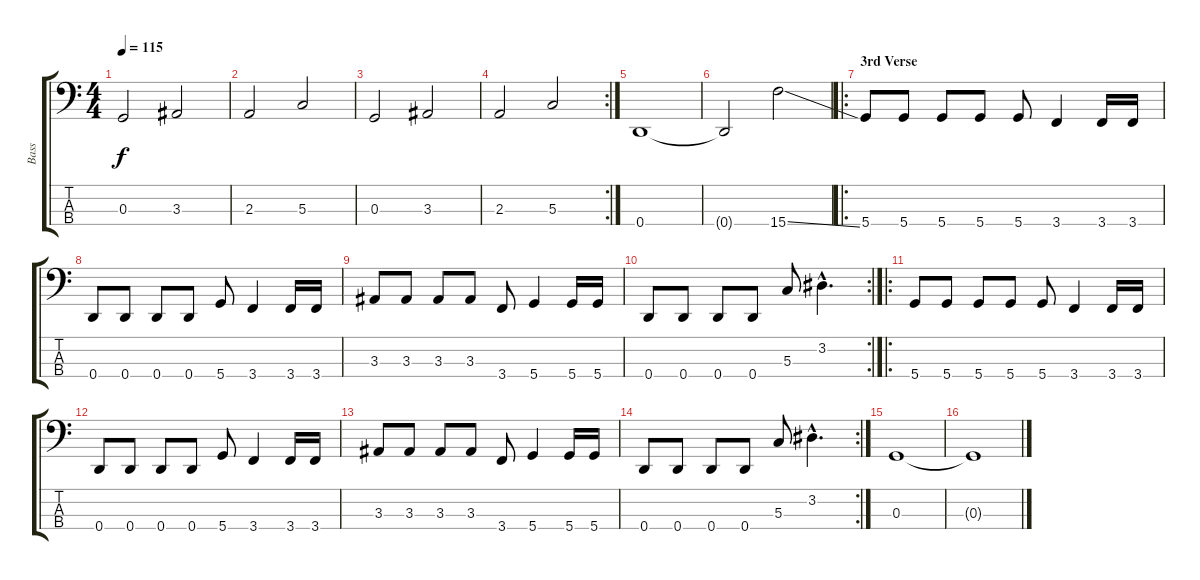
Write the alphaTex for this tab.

\track ("Bass" "Bass") {instrument electricbassfinger}
\staff {score tabs}
\tuning (F2 C2 G1 D1) {hide}
\ts (4 4)
\tempo 115
\clef f4
\ks c
0.3.2{dy f} 3.3.2 |
2.3.2 5.3.2 |
0.3.2 3.3.2 |
\rc 2
2.3.2 5.3.2 |
0.4.1 |
0.4{t}.2 15.4{ss}.2 |
\ro
\section ("" "3rd Verse")
5.4.8 5.4.8 5.4.8 5.4.8 5.4.8 3.4.4 3.4.16 3.4.16 |
0.4.8 0.4.8 0.4.8 0.4.8 5.4.8 3.4.4 3.4.16 3.4.16 |
3.3.8 3.3.8 3.3.8 3.3.8 3.4.8 5.4.4 5.4.16 5.4.16 |
\rc 2
0.4.8 0.4.8 0.4.8 0.4.8 5.3.8 3.2{hac}.4{d} |
\ro
5.4.8 5.4.8 5.4.8 5.4.8 5.4.8 3.4.4 3.4.16 3.4.16 |
0.4.8 0.4.8 0.4.8 0.4.8 5.4.8 3.4.4 3.4.16 3.4.16 |
3.3.8 3.3.8 3.3.8 3.3.8 3.4.8 5.4.4 5.4.16 5.4.16 |
\rc 2
0.4.8 0.4.8 0.4.8 0.4.8 5.3.8 3.2{hac}.4{d} |
0.3.1 |
0.3{t}.1{volume 0}
